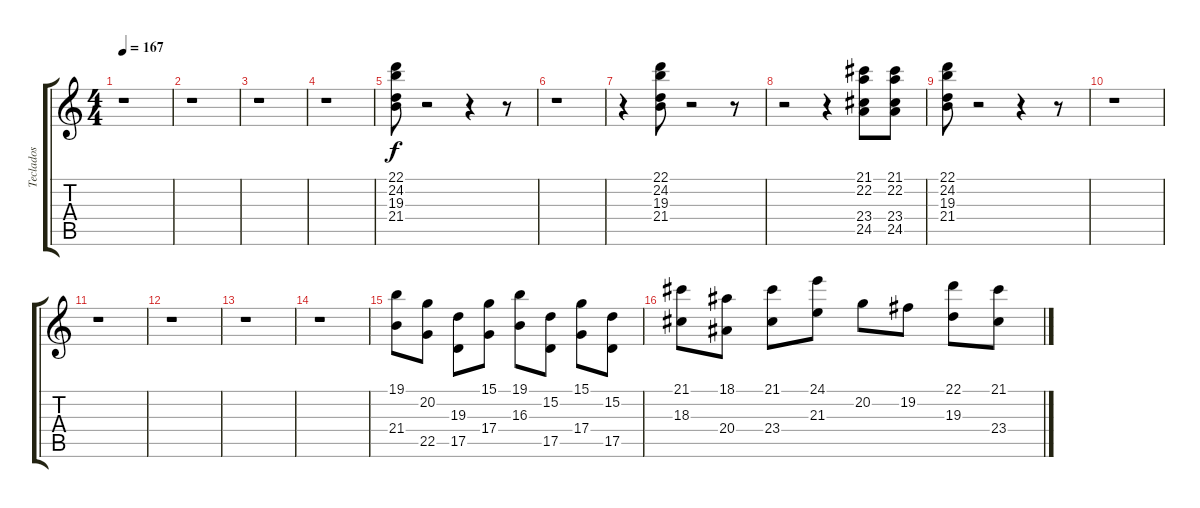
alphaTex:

\track ("Teclados" "Teclados") {instrument stringensemble1}
\staff {score tabs}
\tuning (E4 B3 G3 D3 A2 E2) {hide}
\ts (4 4)
\tempo 167
\clef g2
\ks c
r.1{dy f instrument stringensemble1} |
r.1 |
r.1 |
r.1 |
(22.1 24.2 19.3 21.4).8 r.2 r.4 r.8 |
r.1 |
r.4 (22.1 24.2 19.3 21.4).8 r.2 r.8 |
r.2 r.4 (21.1 22.2 23.4 24.5).8 (21.1 22.2 23.4 24.5).8 |
(22.1 24.2 19.3 21.4).8 r.2 r.4 r.8 |
r.1 |
r.1 |
r.1 |
r.1 |
r.1 |
(19.1 21.4).8 (20.2 22.5).8 (19.3 17.5).8 (15.1 17.4).8 (19.1 16.3).8 (15.2 17.5).8 (15.1 17.4).8 (15.2 17.5).8 |
(21.1 18.3).8 (18.1 20.4).8 (21.1 23.4).8 (24.1 21.3).8 20.2.8 19.2.8 (22.1 19.3).8 (21.1 23.4).8
